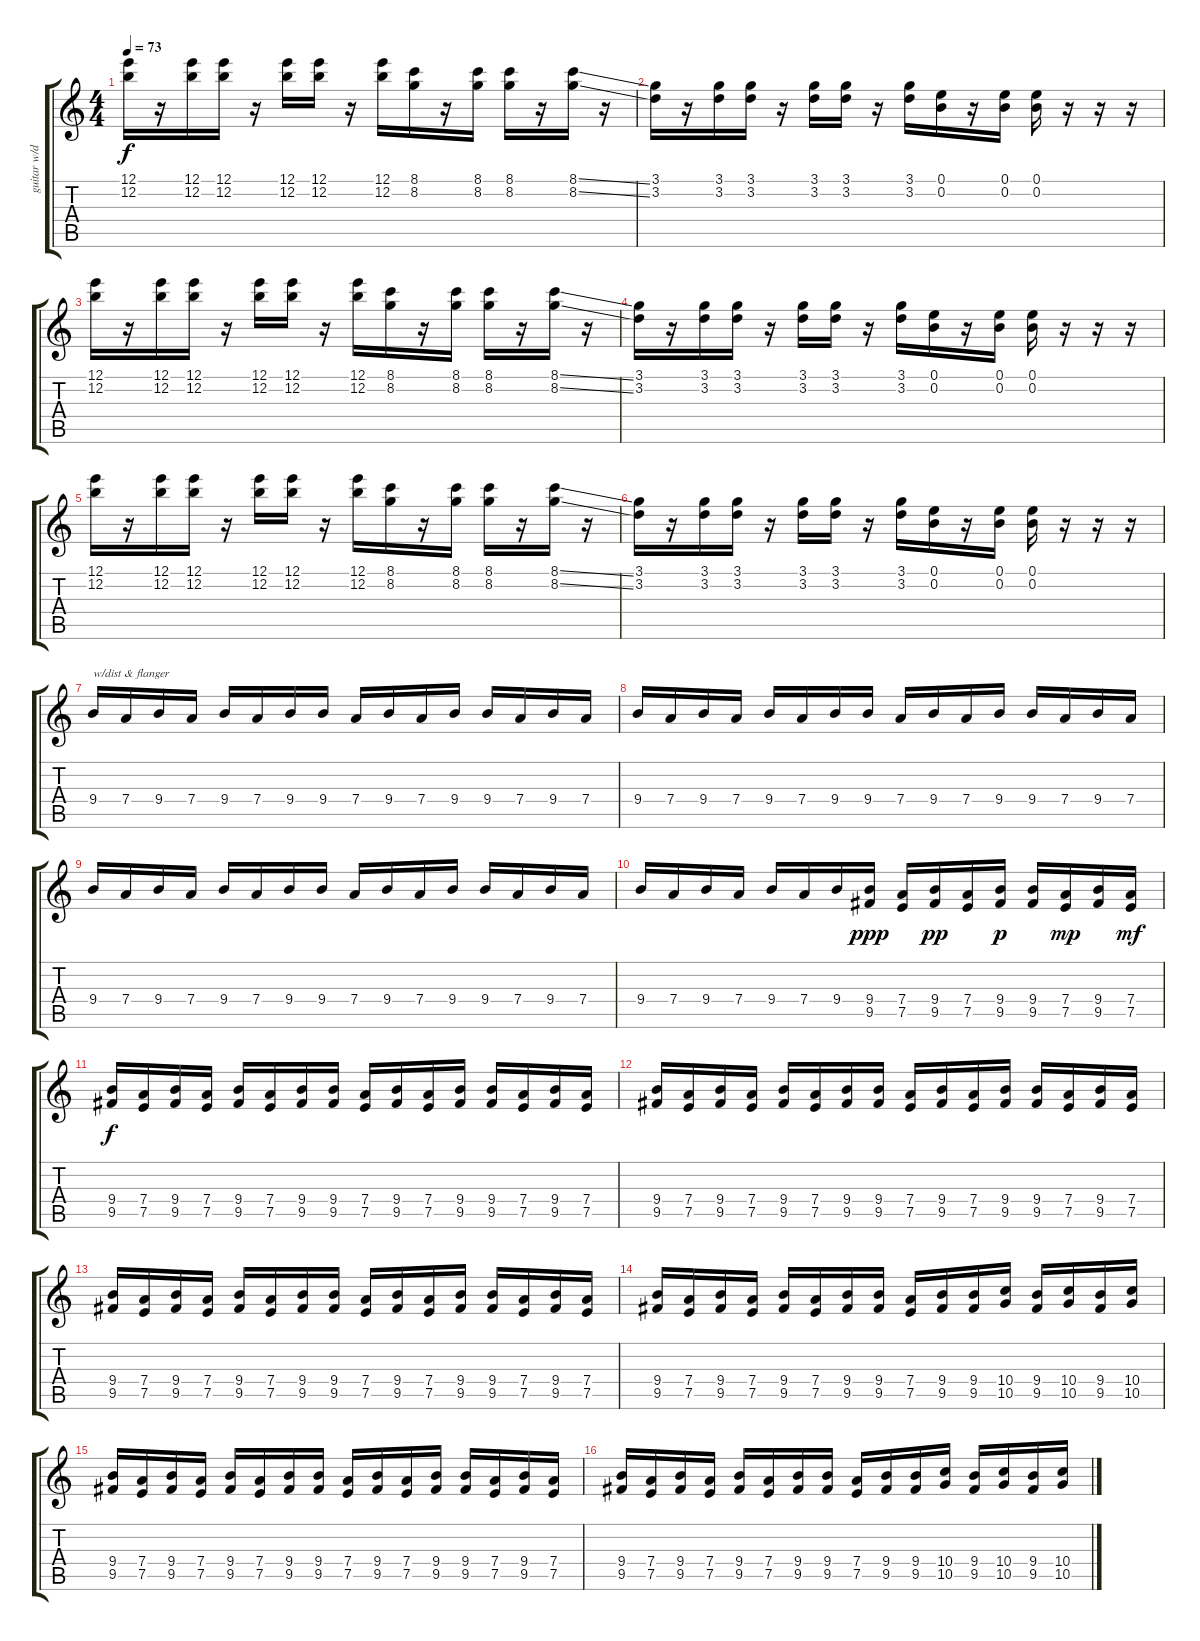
\track ("guitar w/delay " "guitar w/d") {instrument electricguitarclean}
\staff {score tabs}
\tuning (E4 B3 G3 D3 A2 E2) {hide}
\ts (4 4)
\tempo 73
\clef g2
\ks c
(12.1 12.2).16{dy f instrument overdrivenguitar} r.16 (12.1 12.2).16 (12.1 12.2).16 r.16 (12.1 12.2).16 (12.1 12.2).16 r.16 (12.1 12.2).16 (8.1 8.2).16 r.16 (8.1 8.2).16 (8.1 8.2).16 r.16 (8.1{ss} 8.2{ss}).16 r.16 |
(3.1 3.2).16 r.16 (3.1 3.2).16 (3.1 3.2).16 r.16 (3.1 3.2).16 (3.1 3.2).16 r.16 (3.1 3.2).16 (0.1 0.2).16 r.16 (0.1 0.2).16 (0.1 0.2).16 r.16 r.16 r.16 |
(12.1 12.2).16{instrument overdrivenguitar} r.16 (12.1 12.2).16 (12.1 12.2).16 r.16 (12.1 12.2).16 (12.1 12.2).16 r.16 (12.1 12.2).16 (8.1 8.2).16 r.16 (8.1 8.2).16 (8.1 8.2).16 r.16 (8.1{ss} 8.2{ss}).16 r.16 |
(3.1 3.2).16 r.16 (3.1 3.2).16 (3.1 3.2).16 r.16 (3.1 3.2).16 (3.1 3.2).16 r.16 (3.1 3.2).16 (0.1 0.2).16 r.16 (0.1 0.2).16 (0.1 0.2).16 r.16 r.16 r.16 |
(12.1 12.2).16{instrument overdrivenguitar} r.16 (12.1 12.2).16 (12.1 12.2).16 r.16 (12.1 12.2).16 (12.1 12.2).16 r.16 (12.1 12.2).16 (8.1 8.2).16 r.16 (8.1 8.2).16 (8.1 8.2).16 r.16 (8.1{ss} 8.2{ss}).16 r.16 |
(3.1 3.2).16 r.16 (3.1 3.2).16 (3.1 3.2).16 r.16 (3.1 3.2).16 (3.1 3.2).16 r.16 (3.1 3.2).16 (0.1 0.2).16 r.16 (0.1 0.2).16 (0.1 0.2).16 r.16 r.16 r.16 |
9.4.16{txt "w/dist & flanger" instrument distortionguitar} 7.4.16 9.4.16 7.4.16 9.4.16 7.4.16 9.4.16 9.4.16 7.4.16 9.4.16 7.4.16 9.4.16 9.4.16 7.4.16 9.4.16 7.4.16 |
9.4.16{instrument distortionguitar} 7.4.16 9.4.16 7.4.16 9.4.16 7.4.16 9.4.16 9.4.16 7.4.16 9.4.16 7.4.16 9.4.16 9.4.16 7.4.16 9.4.16 7.4.16 |
9.4.16{instrument distortionguitar} 7.4.16 9.4.16 7.4.16 9.4.16 7.4.16 9.4.16 9.4.16 7.4.16 9.4.16 7.4.16 9.4.16 9.4.16 7.4.16 9.4.16 7.4.16 |
9.4.16{instrument distortionguitar} 7.4.16 9.4.16 7.4.16 9.4.16 7.4.16 9.4.16 (9.4 9.5).16{dy ppp} (7.4 7.5).16 (9.4 9.5).16{dy pp} (7.4 7.5).16 (9.4 9.5).16{dy p} (9.4 9.5).16 (7.4 7.5).16{dy mp} (9.4 9.5).16 (7.4 7.5).16{dy mf} |
(9.4 9.5).16{dy f instrument distortionguitar} (7.4 7.5).16 (9.4 9.5).16 (7.4 7.5).16 (9.4 9.5).16 (7.4 7.5).16 (9.4 9.5).16 (9.4 9.5).16 (7.4 7.5).16 (9.4 9.5).16 (7.4 7.5).16 (9.4 9.5).16 (9.4 9.5).16 (7.4 7.5).16 (9.4 9.5).16 (7.4 7.5).16 |
(9.4 9.5).16 (7.4 7.5).16 (9.4 9.5).16 (7.4 7.5).16 (9.4 9.5).16 (7.4 7.5).16 (9.4 9.5).16 (9.4 9.5).16 (7.4 7.5).16 (9.4 9.5).16 (7.4 7.5).16 (9.4 9.5).16 (9.4 9.5).16 (7.4 7.5).16 (9.4 9.5).16 (7.4 7.5).16 |
(9.4 9.5).16{instrument distortionguitar} (7.4 7.5).16 (9.4 9.5).16 (7.4 7.5).16 (9.4 9.5).16 (7.4 7.5).16 (9.4 9.5).16 (9.4 9.5).16 (7.4 7.5).16 (9.4 9.5).16 (7.4 7.5).16 (9.4 9.5).16 (9.4 9.5).16 (7.4 7.5).16 (9.4 9.5).16 (7.4 7.5).16 |
(9.4 9.5).16 (7.4 7.5).16 (9.4 9.5).16 (7.4 7.5).16 (9.4 9.5).16 (7.4 7.5).16 (9.4 9.5).16 (9.4 9.5).16 (7.4 7.5).16 (9.4 9.5).16 (9.4 9.5).16 (10.4 10.5).16 (9.4 9.5).16 (10.4 10.5).16 (9.4 9.5).16 (10.4 10.5).16 |
(9.4 9.5).16{instrument distortionguitar} (7.4 7.5).16 (9.4 9.5).16 (7.4 7.5).16 (9.4 9.5).16 (7.4 7.5).16 (9.4 9.5).16 (9.4 9.5).16 (7.4 7.5).16 (9.4 9.5).16 (7.4 7.5).16 (9.4 9.5).16 (9.4 9.5).16 (7.4 7.5).16 (9.4 9.5).16 (7.4 7.5).16 |
(9.4 9.5).16 (7.4 7.5).16 (9.4 9.5).16 (7.4 7.5).16 (9.4 9.5).16 (7.4 7.5).16 (9.4 9.5).16 (9.4 9.5).16 (7.4 7.5).16 (9.4 9.5).16 (9.4 9.5).16 (10.4 10.5).16 (9.4 9.5).16 (10.4 10.5).16 (9.4 9.5).16 (10.4 10.5).16
